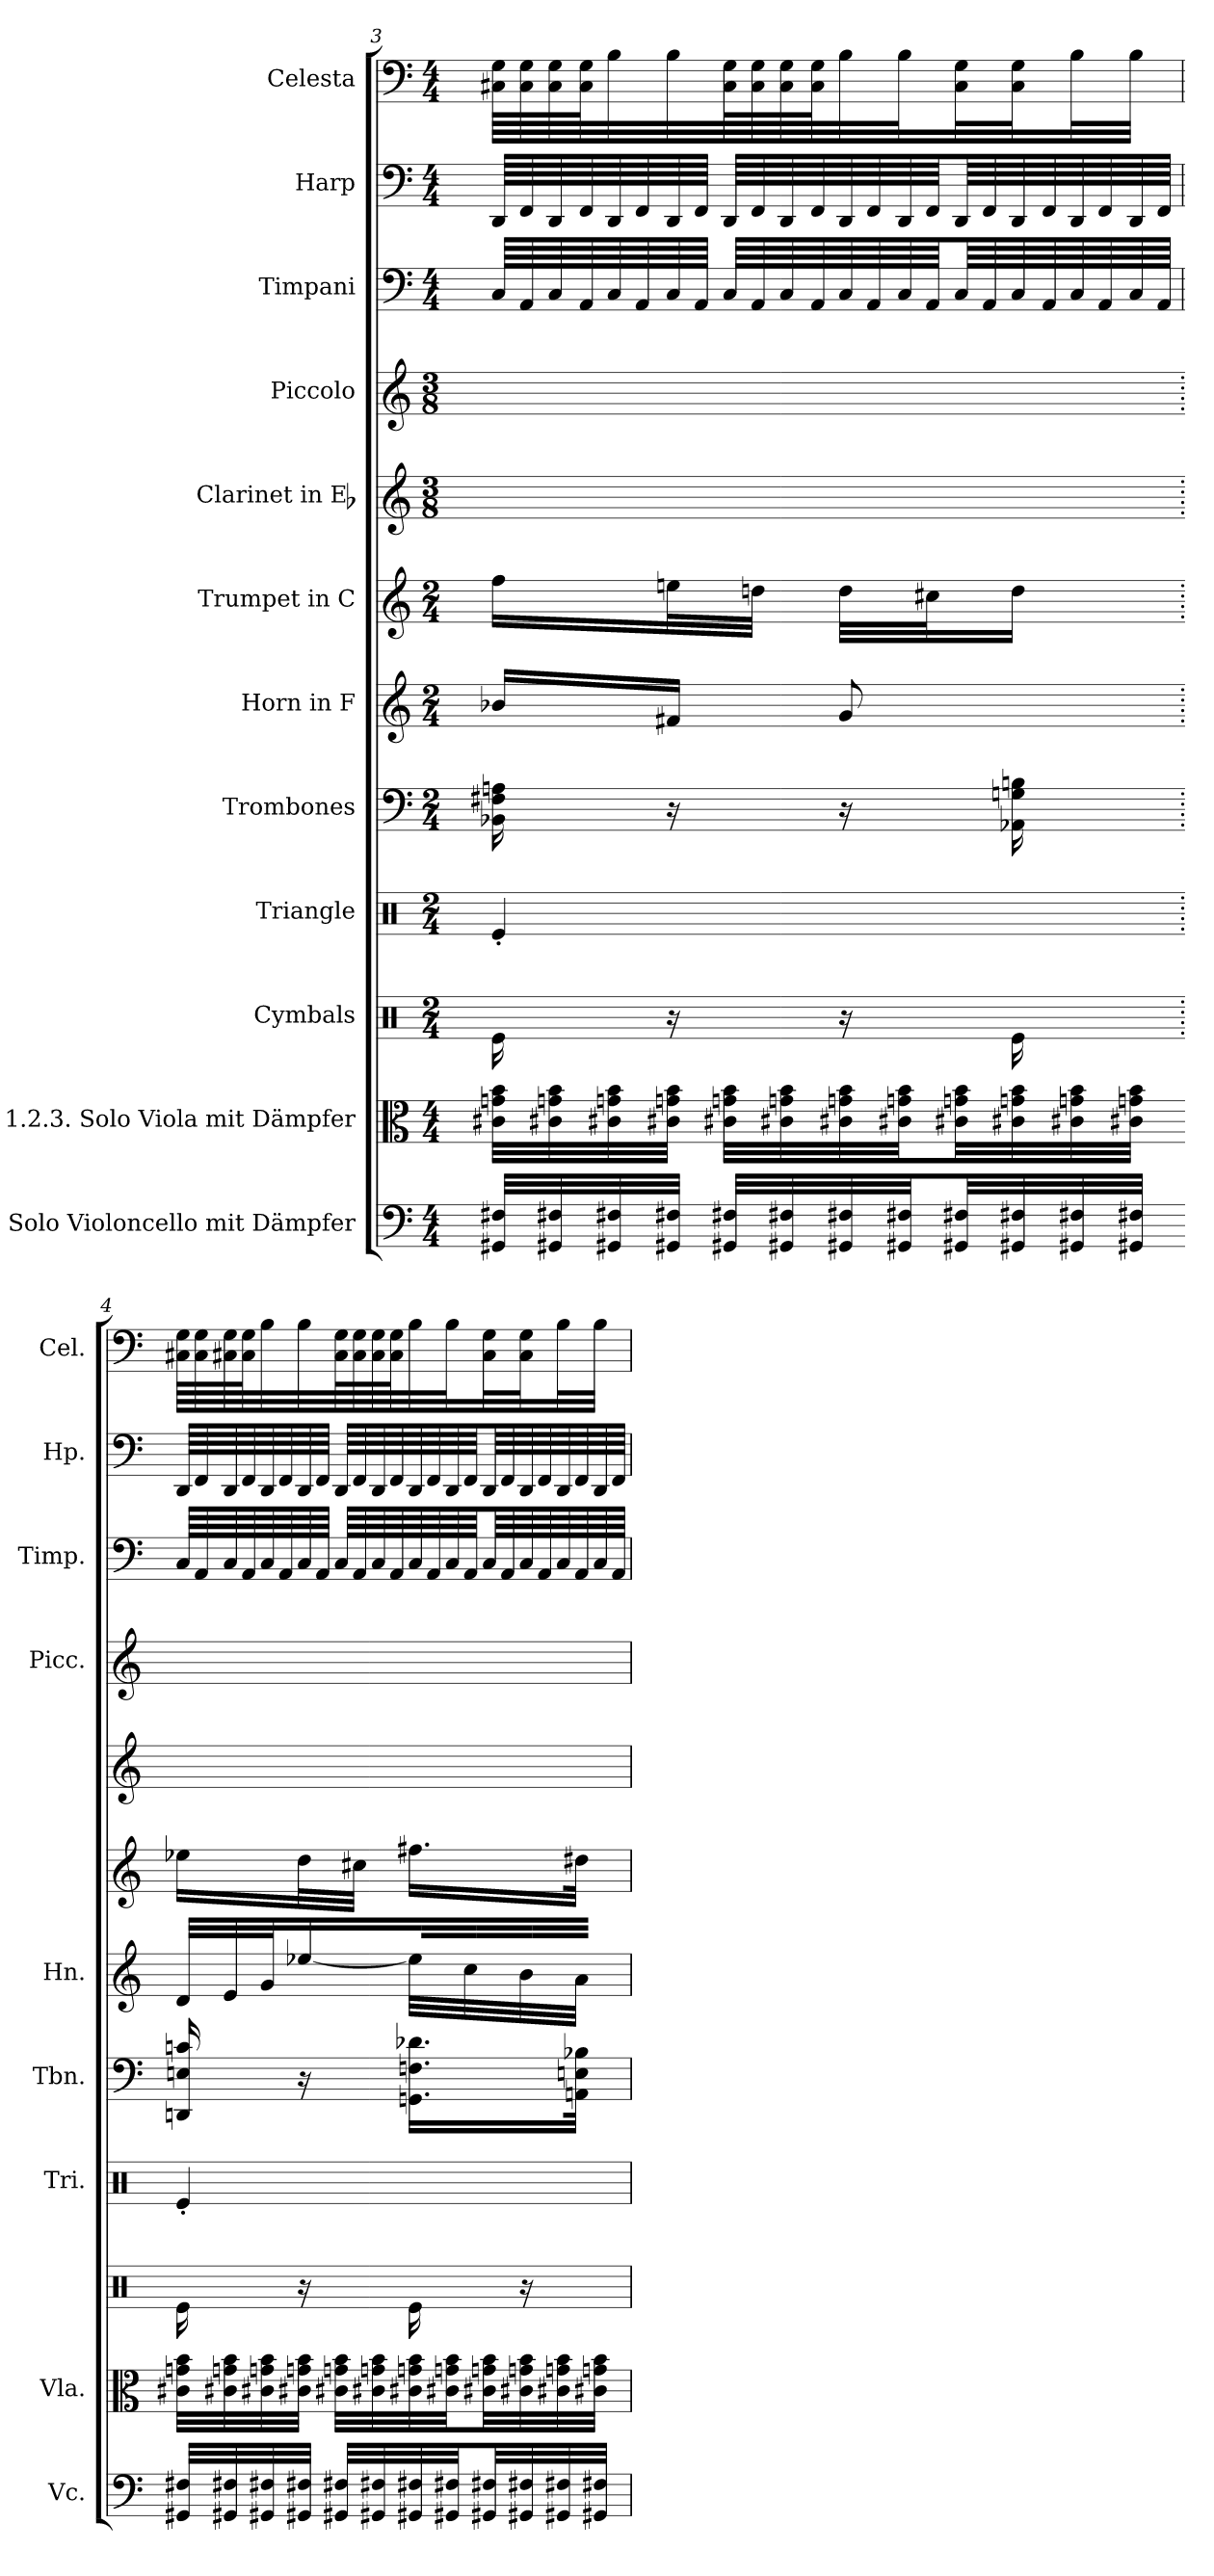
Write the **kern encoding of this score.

**kern	**kern	**kern	**kern	**kern	**kern	**kern	**kern	**kern	**kern	**kern	**kern
*part12	*part11	*part10	*part9	*part8	*part7	*part6	*part5	*part4	*part3	*part2	*part1
*staff12	*staff11	*staff10	*staff9	*staff8	*staff7	*staff6	*staff5	*staff4	*staff3	*staff2	*staff1
*I"2.3. Solo Violoncello mit Dämpfer	*I"1.2.3. Solo Viola mit Dämpfer	*I"Cymbals	*I"Triangle	*I"Trombones	*I"Horn in F	*I"Trumpet in C	*I"Clarinet in Eb	*I"Piccolo	*I"Timpani	*I"Harp	*I"Celesta
*I'Vc.	*I'Vla.	*	*I'Tri.	*I'Tbn.	*I'Hn.	*	*	*I'Picc.	*I'Timp.	*I'Hp.	*I'Cel.
*clefF4	*clefC3	*clefX	*clefX	*clefF4	*clefG2	*clefG2	*clefG2	*clefG2	*clefF4	*clefF4	*clefF4
*	*	*	*	*	*ITrd4c7	*	*ITrd-2c-3	*ITrd-7c-12	*	*	*ITrd-7c-12
*k[]	*k[]	*k[]	*k[]	*k[]	*k[b-]	*k[]	*k[b-e-a-]	*k[]	*k[]	*k[]	*k[]
*M4/4	*M4/4	*M2/4	*M2/4	*M2/4	*M2/4	*M2/4	*M3/8	*M3/8	*M4/4	*M4/4	*M4/4
*	*	*Xtuplet	*Xtuplet	*Xtuplet	*Xtuplet	*Xtuplet	*	*	*	*	*
=3	=3	=3	=3	=3	=3	=3	=3	=3	=3	=3	=3
*	*	*	*	*	*	*	*	*	*	*	*tremolo
32GG#X/ 32F#X/LLL	32c#X\ 32gn\ 32b\LLL	32%3Re\	8%3Re'/	32%3BB-X 32%3F#X 32%3An	32%3e-XLL	32%3ffLL	24ryy	24ryy	64C/LLLL	64DD/LLLL	64c#\ 64g\LLLL
.	.	.	.	.	.	.	.	.	64AA/	64FF/	64c#@@64@@\ 64g@@64@@\
32GG#X/ 32F#X/	32c#X\ 32gn\ 32b\	.	.	.	.	.	.	.	64C/	64DD/	64c#\ 64g\
.	.	.	.	.	.	.	24ryy	24ryy	.	.	.
.	.	.	.	.	.	.	.	.	64AA/	64FF/	64c#@@64@@\ 64g@@64@@\JJJJ
*	*	*	*	*	*	*	*	*	*	*	*Xtremolo
32GG#X/ 32F#X/	32c#X\ 32gn\ 32b\	.	.	.	.	.	.	.	64C/	64DD/	32b\L
.	.	.	.	.	.	.	.	.	64AA/	64FF/	.
.	.	.	.	.	.	.	24ryy	24ryy	.	.	.
32GG#X/ 32F#X/JJJ	32c#X\ 32gn\ 32b\JJJ	32%3r	.	32%3r	32%3BnJJ	64%3eenL	.	.	64C/	64DD/	32b\JJJ
.	.	.	.	.	.	.	.	.	64AA/JJJJ	64FF/JJJJ	.
*	*	*	*	*	*	*	*	*	*	*	*tremolo
32GG#X/ 32F#X/LLL	32c#X\ 32gn\ 32b\LLL	.	.	.	.	.	24ryy	24ryy	64C/LLLL	64DD/LLLL	64c#\ 64g\LLLL
.	.	.	.	.	.	64%3ddnJJJ	.	.	64AA/	64FF/	64c#@@64@@\ 64g@@64@@\
32GG#X/ 32F#X/	32c#X\ 32gn\ 32b\	.	.	.	.	.	.	.	64C/	64DD/	64c#\ 64g\
.	.	.	.	.	.	.	24ryy	24ryy	.	.	.
.	.	.	.	.	.	.	.	.	64AA/	64FF/	64c#@@64@@\ 64g@@64@@\JJJJ
*	*	*	*	*	*	*	*	*	*	*	*Xtremolo
32GG#X/ 32F#X/	32c#X\ 32gn\ 32b\	32%3r	.	32%3r	16%3c	64%3ddLLL	.	.	64C/	64DD/	32b\L
.	.	.	.	.	.	.	.	.	64AA/	64FF/	.
.	.	.	.	.	.	.	24ryy	24ryy	.	.	.
32GG#X/ 32F#X/JJ	32c#X\ 32gn\ 32b\JJ	.	.	.	.	.	.	.	64C/	64DD/	32b\JJ
.	.	.	.	.	.	64%3cc#XJ	.	.	64AA/JJJ	64FF/JJJ	.
*	*	*	*	*	*	*	*	*	*	*	*tremolo
32GG#X/ 32F#X/LL	32c#X\ 32gn\ 32b\LL	.	.	.	.	.	24ryy	24ryy	64C/LLL	64DD/LLL	32c#\ 32g\LLL
.	.	.	.	.	.	.	.	.	64AA/	64FF/	.
32GG#X/ 32F#X/	32c#X\ 32gn\ 32b\	32%3Re\	.	32%3AA-X 32%3Gn 32%3Bn	.	32%3ddJJ	.	.	64C/	64DD/	32c#\ 32g\JJJ
*	*	*	*	*	*	*	*	*	*	*	*Xtremolo
.	.	.	.	.	.	.	24ryy	24ryy	.	.	.
.	.	.	.	.	.	.	.	.	64AA/	64FF/	.
32GG#X/ 32F#X/	32c#X\ 32gn\ 32b\	.	.	.	.	.	.	.	64C/	64DD/	32b\L
.	.	.	.	.	.	.	.	.	64AA/	64FF/	.
.	.	.	.	.	.	.	24ryy	24ryy	.	.	.
32GG#X/ 32F#X/JJJ	32c#X\ 32gn\ 32b\JJJ	.	.	.	.	.	.	.	64C/	64DD/	32b\JJJ
.	.	.	.	.	.	.	.	.	64AA/JJJJ	64FF/JJJJ	.
=4-	=4-	=4.	=4.	=4.	=4.	=4.	=4.	=4.	=4	=4	=4
*	*	*	*	*	*	*	*	*	*	*	*tremolo
32GG#X/ 32F#X/LLL	32c#X\ 32gn\ 32b\LLL	32%3Re\	8%3Re'/	32%3DDn 32%3En 32%3cn	32GLLL	32%3ee-XLL	16ryy	16ryy	64C/LLLL	64DD/LLLL	64c#X\ 64g\LLLL
.	.	.	.	.	.	.	.	.	64AA/	64FF/	64c#@@64@@\ 64g@@64@@\
32GG#X/ 32F#X/	32c#X\ 32gn\ 32b\	.	.	.	32A	.	.	.	64C/	64DD/	64c#X\ 64g\
.	.	.	.	.	.	.	.	.	64AA/	64FF/	64c#@@64@@\ 64g@@64@@\JJJJ
*	*	*	*	*	*	*	*	*	*	*	*Xtremolo
32GG#X/ 32F#X/	32c#X\ 32gn\ 32b\	.	.	.	32cJ	.	16ryy	16ryy	64C/	64DD/	32b\L
.	.	.	.	.	.	.	.	.	64AA/	64FF/	.
32GG#X/ 32F#X/JJJ	32c#X\ 32gn\ 32b\JJJ	32%3r	.	32%3r	[32%3a-XJJ	64%3ddL	.	.	64C/	64DD/	32b\JJJ
.	.	.	.	.	.	.	.	.	64AA/JJJJ	64FF/JJJJ	.
*	*	*	*	*	*	*	*	*	*	*	*tremolo
32GG#X/ 32F#X/LLL	32c#X\ 32gn\ 32b\LLL	.	.	.	.	.	8ryy	8ryy	64C/LLLL	64DD/LLLL	64c#\ 64g\LLLL
.	.	.	.	.	.	64%3cc#XJJJ	.	.	64AA/	64FF/	64c#@@64@@\ 64g@@64@@\
32GG#X/ 32F#X/	32c#X\ 32gn\ 32b\	.	.	.	.	.	.	.	64C/	64DD/	64c#\ 64g\
.	.	.	.	.	.	.	.	.	64AA/	64FF/	64c#@@64@@\ 64g@@64@@\JJJJ
*	*	*	*	*	*	*	*	*	*	*	*Xtremolo
32GG#X/ 32F#X/	32c#X\ 32gn\ 32b\	32%3Re\	.	32%3.GGn 32%3.Fn 32%3.d-XLL	64%3a-LLL]	32%3.ff#XLL	.	.	64C/	64DD/	32b\L
.	.	.	.	.	.	.	.	.	64AA/	64FF/	.
32GG#X/ 32F#X/JJ	32c#X\ 32gn\ 32b\JJ	.	.	.	.	.	.	.	64C/	64DD/	32b\JJ
.	.	.	.	.	64%3f	.	.	.	64AA/JJJ	64FF/JJJ	.
*	*	*	*	*	*	*	*	*	*	*	*tremolo
32GG#X/ 32F#X/LL	32c#X\ 32gn\ 32b\LL	.	.	.	.	.	16ryy	16ryy	64C/LLL	64DD/LLL	32c#\ 32g\LLL
.	.	.	.	.	.	.	.	.	64AA/	64FF/	.
32GG#X/ 32F#X/	32c#X\ 32gn\ 32b\	32%3r	.	.	64%3e	.	.	.	64C/	64DD/	32c#\ 32g\JJJ
*	*	*	*	*	*	*	*	*	*	*	*Xtremolo
.	.	.	.	.	.	.	.	.	64AA/	64FF/	.
32GG#X/ 32F#X/	32c#X\ 32gn\ 32b\	.	.	.	.	.	16ryy	16ryy	64C/	64DD/	32b\L
.	.	.	.	64%3AAn 64%3En 64%3B-XJJk	64%3dJJJ	64%3dd#XJJk	.	.	64AA/	64FF/	.
32GG#X/ 32F#X/JJJ	32c#X\ 32gn\ 32b\JJJ	.	.	.	.	.	.	.	64C/	64DD/	32b\JJJ
.	.	.	.	.	.	.	.	.	64AA/JJJJ	64FF/JJJJ	.
=	=	=	=	=	=	=	=	=	=	=	=
*-	*-	*-	*-	*-	*-	*-	*-	*-	*-	*-	*-
